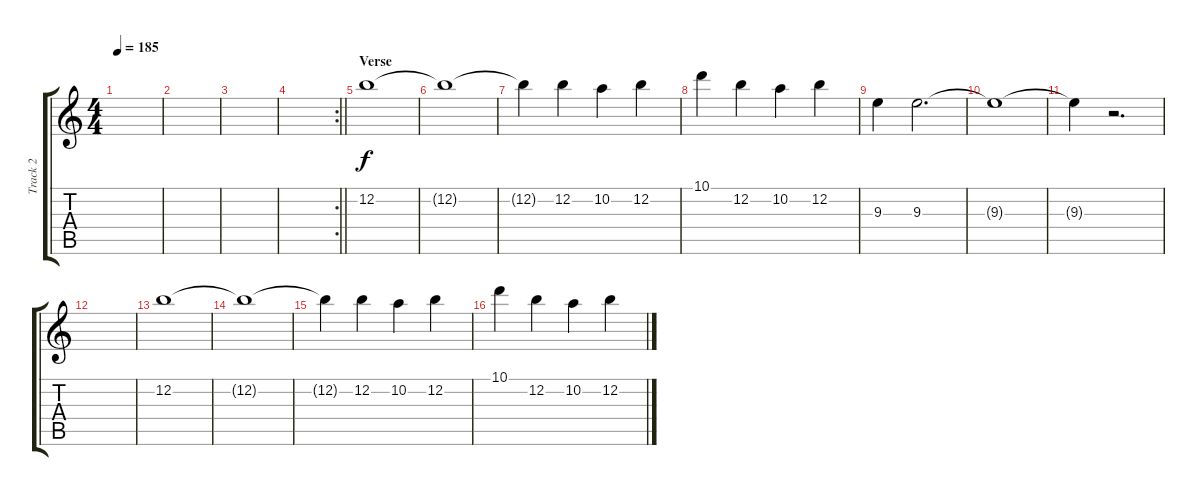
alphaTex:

\track ("Track 2" "Track 2") {instrument electricguitarclean}
\staff {score tabs}
\tuning (E4 B3 G3 D3 A2 E2) {hide}
\ts (4 4)
\tempo 185
\clef g2
\ks c
|
|
|
\rc 2
\barLineRight lightlight
|
\section ("" "Verse")
12.2.1 |
12.2{t}.1 |
12.2{t}.4 12.2.4 10.2.4 12.2.4 |
10.1.4 12.2.4 10.2.4 12.2.4 |
9.3.4 9.3.2{d} |
9.3{t}.1 |
9.3{t}.4 r.2{d} |
|
12.2.1 |
12.2{t}.1 |
12.2{t}.4 12.2.4 10.2.4 12.2.4 |
10.1.4 12.2.4 10.2.4 12.2.4
